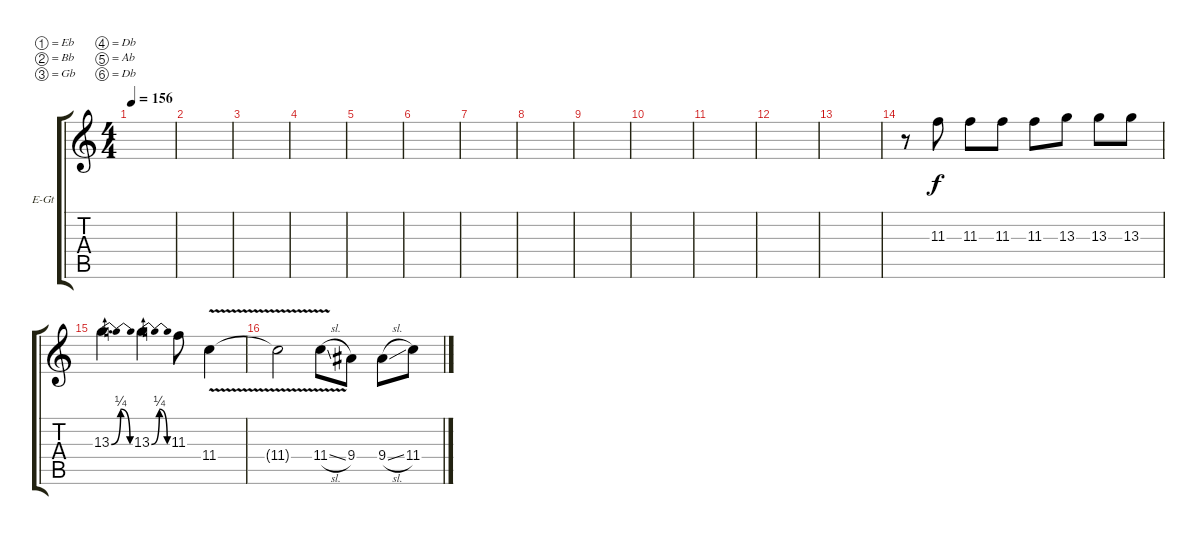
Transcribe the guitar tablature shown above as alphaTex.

\defaultSystemsLayout 4
\bracketExtendMode groupsimilarinstruments
\firstSystemTrackNameOrientation horizontal
\otherSystemsTrackNameOrientation horizontal
\track ("Dmitriy Anisimov (Solo)" "E-Gt") {instrument distortionguitar}
\staff {score tabs}
\tuning (Eb4 Bb3 Gb3 Db3 Ab2 Db2)
\ts (4 4)
\tempo 156
\clef g2
\scale
0.333333
\ks c
|
\scale
0.333333 |
\scale
0.333333 |
\scale
0.333333 |
\scale
0.333333 |
\scale
0.333333 |
\scale
0.333333 |
\scale
0.333333 |
\scale
0.333333 |
\scale
0.333333 |
\scale
0.333333 |
\scale
0.333333 |
\scale
0.333333 |
\scale
0.333333 r.8 11.3.8 11.3.8 11.3.8 11.3.8 13.3.8 13.3.8 13.3.8 |
\scale
0.333333 13.3{be (bendrelease 0 0 25.8 1 31.2 1 59.4 0)}.4{d} 13.3{be (bendrelease 0 0 30 1 30 1 59.4 0)}.4 11.3.8 11.4{v}.4 |
\scale
0.333333 11.4{v t}.2 11.4{v sl}.8 9.4.8 9.4{sl}.8 11.4.8
